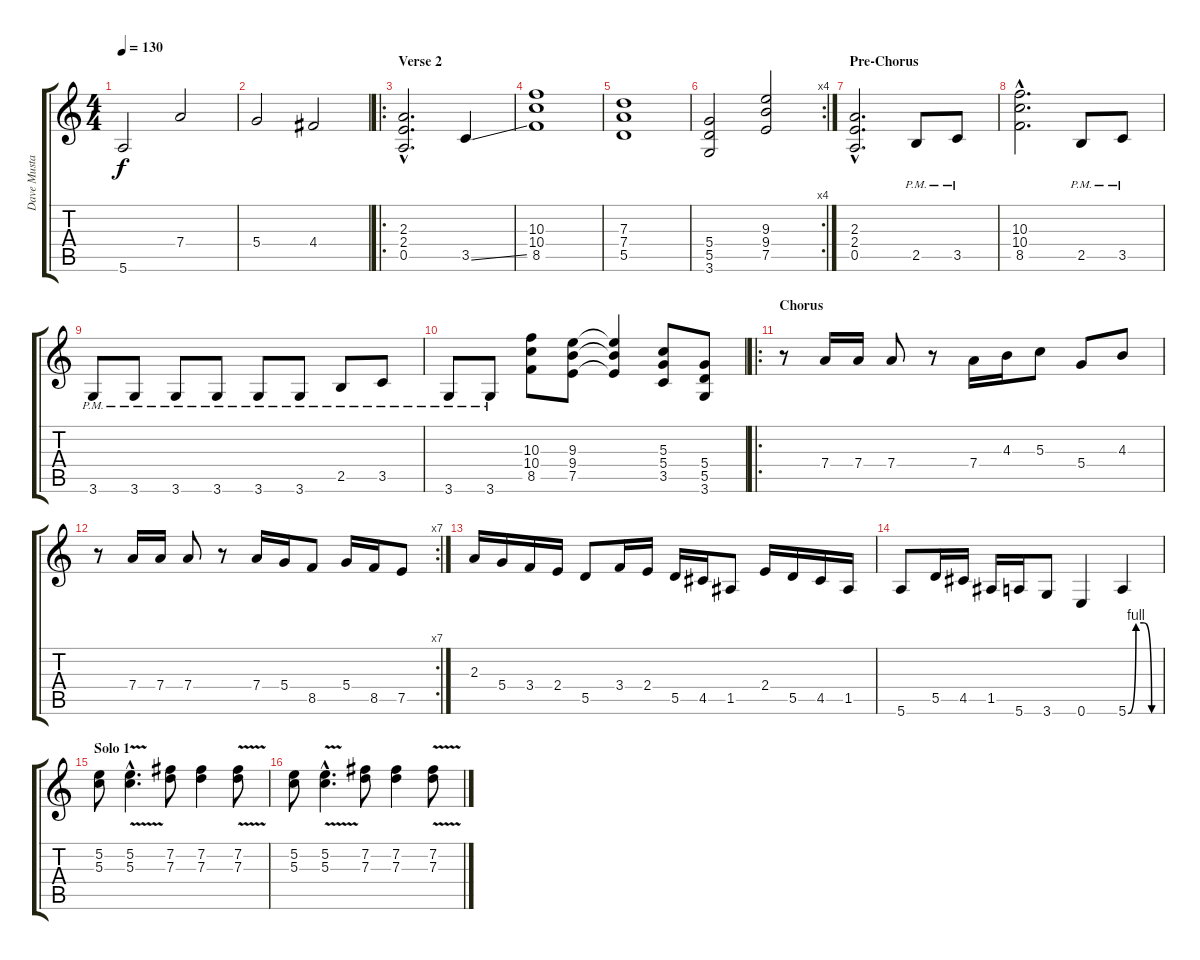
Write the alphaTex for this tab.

\track ("Dave Mustaine" "Dave Musta") {instrument distortionguitar}
\staff {score tabs}
\tuning (E4 B3 G3 D3 A2 E2) {hide}
\ts (4 4)
\tempo 130
\clef g2
\ks c
5.6{t}.2{dy f} 7.4.2 |
5.4.2 4.4.2 |
\ro
\section ("" "Verse 2")
(2.3{hac} 2.4{hac} 0.5{hac}).2{d} 3.5{ss}.4 |
(10.3 10.4 8.5).1 |
(7.3 7.4 5.5).1 |
\rc 4
(5.4 5.5 3.6).2 (9.3 9.4 7.5).2 |
\section ("" "Pre-Chorus")
(2.3{hac} 2.4{hac} 0.5{hac}).2{d} 2.5{pm}.8 3.5{pm}.8 |
(10.3{hac} 10.4{hac} 8.5{hac}).2{d} 2.5{pm}.8 3.5{pm}.8 |
3.6{pm}.8 3.6{pm}.8 3.6{pm}.8 3.6{pm}.8 3.6{pm}.8 3.6{pm}.8 2.5{pm}.8 3.5{pm}.8 |
3.6{pm}.8 3.6{pm}.8 (10.3 10.4 8.5).8 (9.3 9.4 7.5).8 (9.3{t} 9.4{t} 7.5{t}).4 (5.3 5.4 3.5).8 (5.4 5.5 3.6).8 |
\ro
\section ("" "Chorus")
r.8 7.4.16 7.4.16 7.4.8 r.8 7.4.16 4.3.16 5.3.8 5.4.8 4.3.8 |
\rc 7
r.8 7.4.16 7.4.16 7.4.8 r.8 7.4.16 5.4.16 8.5.8 5.4.16 8.5.16 7.5.8 |
2.3.16 5.4.16 3.4.16 2.4.16 5.5.8 3.4.16 2.4.16 5.5.16 4.5.16 1.5.8 2.4.16 5.5.16 4.5.16 1.5.16 |
5.6.8 5.5.16 4.5.16 1.5.16 5.6.16 3.6.8 0.6.4 5.6{be (custom 0 0 15 4 30 4 45 0 60 0)}.4 |
\section ("" "Solo 1")
(5.2 5.3).8 (5.2{v hac} 5.3{v hac}).4{d} (7.2 7.3).8 (7.2 7.3).4 (7.2{v} 7.3{v}).8 |
(5.2 5.3).8 (5.2{v hac} 5.3{v hac}).4{d} (7.2 7.3).8 (7.2 7.3).4 (7.2{v} 7.3{v}).8
